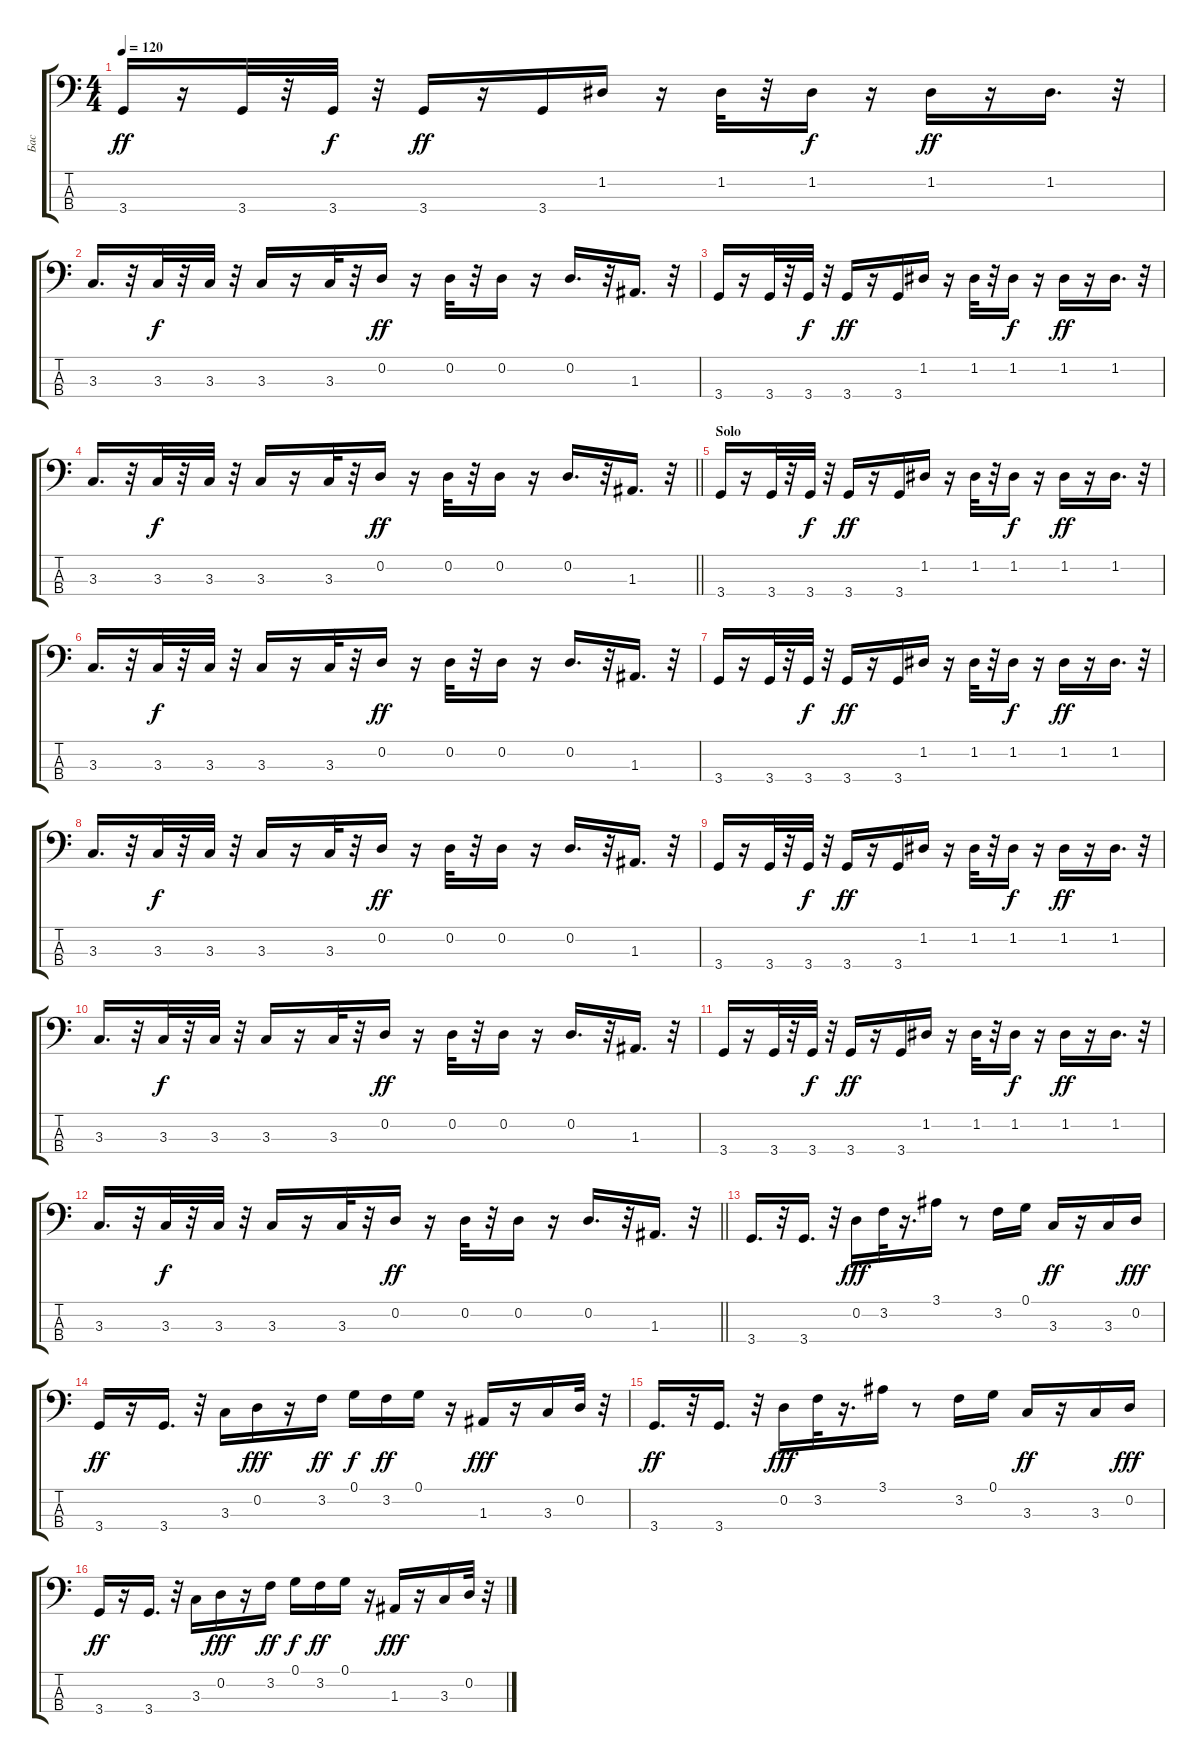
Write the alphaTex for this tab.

\track ("Бас" "Бас") {instrument electricbassfinger}
\staff {score tabs}
\tuning (G2 D2 A1 E1) {hide}
\ts (4 4)
\tempo 120
\clef f4
\ks c
3.4.16{dy ff} r.16 3.4.32 r.32 3.4.32{dy f} r.32 3.4.16{dy ff} r.16 3.4.16 1.2.16 r.16 1.2.32 r.32 1.2.16{dy f} r.16 1.2.16{dy ff} r.16 1.2.16{d} r.32 |
3.3.16{d} r.32 3.3.32{dy f} r.32 3.3.32 r.32 3.3.16 r.16 3.3.32 r.32 0.2.16{dy ff} r.16 0.2.32 r.32 0.2.16 r.16 0.2.16{d} r.32 1.3.16{d} r.32 |
3.4.16 r.16 3.4.32 r.32 3.4.32{dy f} r.32 3.4.16{dy ff} r.16 3.4.16 1.2.16 r.16 1.2.32 r.32 1.2.16{dy f} r.16 1.2.16{dy ff} r.16 1.2.16{d} r.32 |
\barLineRight lightlight
3.3.16{d} r.32 3.3.32{dy f} r.32 3.3.32 r.32 3.3.16 r.16 3.3.32 r.32 0.2.16{dy ff} r.16 0.2.32 r.32 0.2.16 r.16 0.2.16{d} r.32 1.3.16{d} r.32 |
\section ("" "Solo")
3.4.16 r.16 3.4.32 r.32 3.4.32{dy f} r.32 3.4.16{dy ff} r.16 3.4.16 1.2.16 r.16 1.2.32 r.32 1.2.16{dy f} r.16 1.2.16{dy ff} r.16 1.2.16{d} r.32 |
3.3.16{d} r.32 3.3.32{dy f} r.32 3.3.32 r.32 3.3.16 r.16 3.3.32 r.32 0.2.16{dy ff} r.16 0.2.32 r.32 0.2.16 r.16 0.2.16{d} r.32 1.3.16{d} r.32 |
3.4.16 r.16 3.4.32 r.32 3.4.32{dy f} r.32 3.4.16{dy ff} r.16 3.4.16 1.2.16 r.16 1.2.32 r.32 1.2.16{dy f} r.16 1.2.16{dy ff} r.16 1.2.16{d} r.32 |
3.3.16{d} r.32 3.3.32{dy f} r.32 3.3.32 r.32 3.3.16 r.16 3.3.32 r.32 0.2.16{dy ff} r.16 0.2.32 r.32 0.2.16 r.16 0.2.16{d} r.32 1.3.16{d} r.32 |
3.4.16 r.16 3.4.32 r.32 3.4.32{dy f} r.32 3.4.16{dy ff} r.16 3.4.16 1.2.16 r.16 1.2.32 r.32 1.2.16{dy f} r.16 1.2.16{dy ff} r.16 1.2.16{d} r.32 |
3.3.16{d} r.32 3.3.32{dy f} r.32 3.3.32 r.32 3.3.16 r.16 3.3.32 r.32 0.2.16{dy ff} r.16 0.2.32 r.32 0.2.16 r.16 0.2.16{d} r.32 1.3.16{d} r.32 |
3.4.16 r.16 3.4.32 r.32 3.4.32{dy f} r.32 3.4.16{dy ff} r.16 3.4.16 1.2.16 r.16 1.2.32 r.32 1.2.16{dy f} r.16 1.2.16{dy ff} r.16 1.2.16{d} r.32 |
\barLineRight lightlight
3.3.16{d} r.32 3.3.32{dy f} r.32 3.3.32 r.32 3.3.16 r.16 3.3.32 r.32 0.2.16{dy ff} r.16 0.2.32 r.32 0.2.16 r.16 0.2.16{d} r.32 1.3.16{d} r.32 |
3.4.16{d volume 16 balance 4 instrument slapbass1} r.32 3.4.16{d} r.32 0.2.16{dy fff} 3.2.32 r.16{d} 3.1.16 r.8 3.2.16 0.1.16 3.3.16{dy ff} r.16 3.3.16 0.2.16{dy fff} |
3.4.16{dy ff} r.16 3.4.16{d} r.32 3.3.16 0.2.16{dy fff} r.16 3.2.16{dy ff} 0.1.16{dy f} 3.2.16{dy ff} 0.1.16 r.16 1.3.16{dy fff} r.16 3.3.16 0.2.32 r.32 |
3.4.16{d dy ff} r.32 3.4.16{d} r.32 0.2.16{dy fff} 3.2.32 r.16{d} 3.1.16 r.8 3.2.16 0.1.16 3.3.16{dy ff} r.16 3.3.16 0.2.16{dy fff} |
3.4.16{dy ff} r.16 3.4.16{d} r.32 3.3.16 0.2.16{dy fff} r.16 3.2.16{dy ff} 0.1.16{dy f} 3.2.16{dy ff} 0.1.16 r.16 1.3.16{dy fff} r.16 3.3.16 0.2.32 r.32
